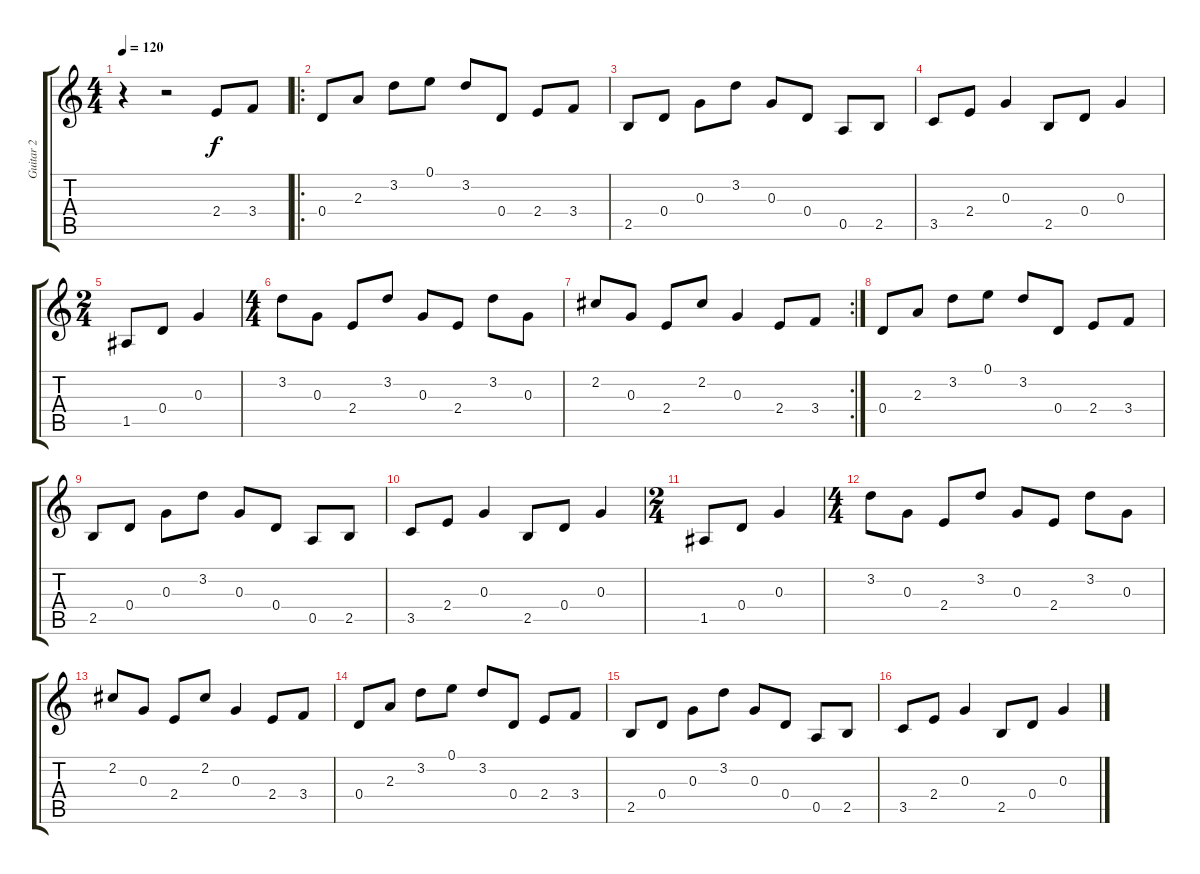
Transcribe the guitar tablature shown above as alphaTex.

\track ("Guitar 2" "Guitar 2") {instrument electricguitarclean}
\staff {score tabs}
\tuning (E4 B3 G3 D3 A2 E2) {hide}
\ts (4 4)
\tempo 120
\clef g2
\ks c
r.4{dy f instrument electricguitarclean} r.2 2.4.8 3.4.8 |
\ro
0.4.8 2.3.8 3.2.8 0.1.8 3.2.8 0.4.8 2.4.8 3.4.8 |
2.5.8 0.4.8 0.3.8 3.2.8 0.3.8 0.4.8 0.5.8 2.5.8 |
3.5.8 2.4.8 0.3.4 2.5.8 0.4.8 0.3.4 |
\ts (2 4)
1.5.8 0.4.8 0.3.4 |
\ts (4 4)
3.2.8 0.3.8 2.4.8 3.2.8 0.3.8 2.4.8 3.2.8 0.3.8 |
\rc 2
2.2.8 0.3.8 2.4.8 2.2.8 0.3.4 2.4.8 3.4.8 |
0.4.8 2.3.8 3.2.8 0.1.8 3.2.8 0.4.8 2.4.8 3.4.8 |
2.5.8 0.4.8 0.3.8 3.2.8 0.3.8 0.4.8 0.5.8 2.5.8 |
3.5.8 2.4.8 0.3.4 2.5.8 0.4.8 0.3.4 |
\ts (2 4)
1.5.8 0.4.8 0.3.4 |
\ts (4 4)
3.2.8 0.3.8 2.4.8 3.2.8 0.3.8 2.4.8 3.2.8 0.3.8 |
2.2.8 0.3.8 2.4.8 2.2.8 0.3.4 2.4.8 3.4.8 |
0.4.8 2.3.8 3.2.8 0.1.8 3.2.8 0.4.8 2.4.8 3.4.8 |
2.5.8 0.4.8 0.3.8 3.2.8 0.3.8 0.4.8 0.5.8 2.5.8 |
3.5.8 2.4.8 0.3.4 2.5.8 0.4.8 0.3.4
